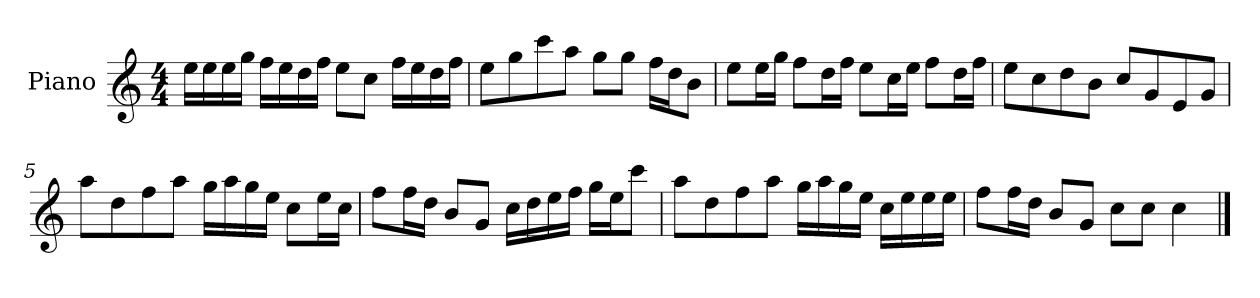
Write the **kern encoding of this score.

**kern
*part1
*staff1
*I"Piano
*I'P-no
*clefG2
*k[]
*M4/4
*MM90
=1
16ee\LL
16ee\
16ee\
16gg\JJ
16ff\LL
16ee\
16dd\
16ff\JJ
8ee\L
8cc\J
16ff\LL
16ee\
16dd\
16ff\JJ
=2
8ee\L
8gg\
8ccc\
8aa\J
8gg\L
8gg\J
16ff\LL
16dd\J
8b\J
=3
8ee\L
16ee\L
16gg\JJ
8ff\L
16dd\L
16ff\JJ
8ee\L
16cc\L
16ee\JJ
8ff\L
16dd\L
16ff\JJ
!!LO:LB:g=z
=4
8ee\L
8cc\
8dd\
8b\J
8cc/L
8g/
8e/
8g/J
=5
8aa\L
8dd\
8ff\
8aa\J
16gg\LL
16aa\
16gg\
16ee\JJ
8cc\L
16ee\L
16cc\JJ
=6
8ff\L
16ff\L
16dd\JJ
8b/L
8g/J
16cc\LL
16dd\
16ee\
16ff\JJ
16gg\LL
16ee\J
8ccc\J
=7
8aa\L
8dd\
8ff\
8aa\J
16gg\LL
16aa\
16gg\
16ee\JJ
16cc\LL
16ee\
16ee\
16ee\JJ
!!LO:LB:g=z
=8
8ff\L
16ff\L
16dd\JJ
8b/L
8g/J
8cc\L
8cc\J
4cc\
==
*-
